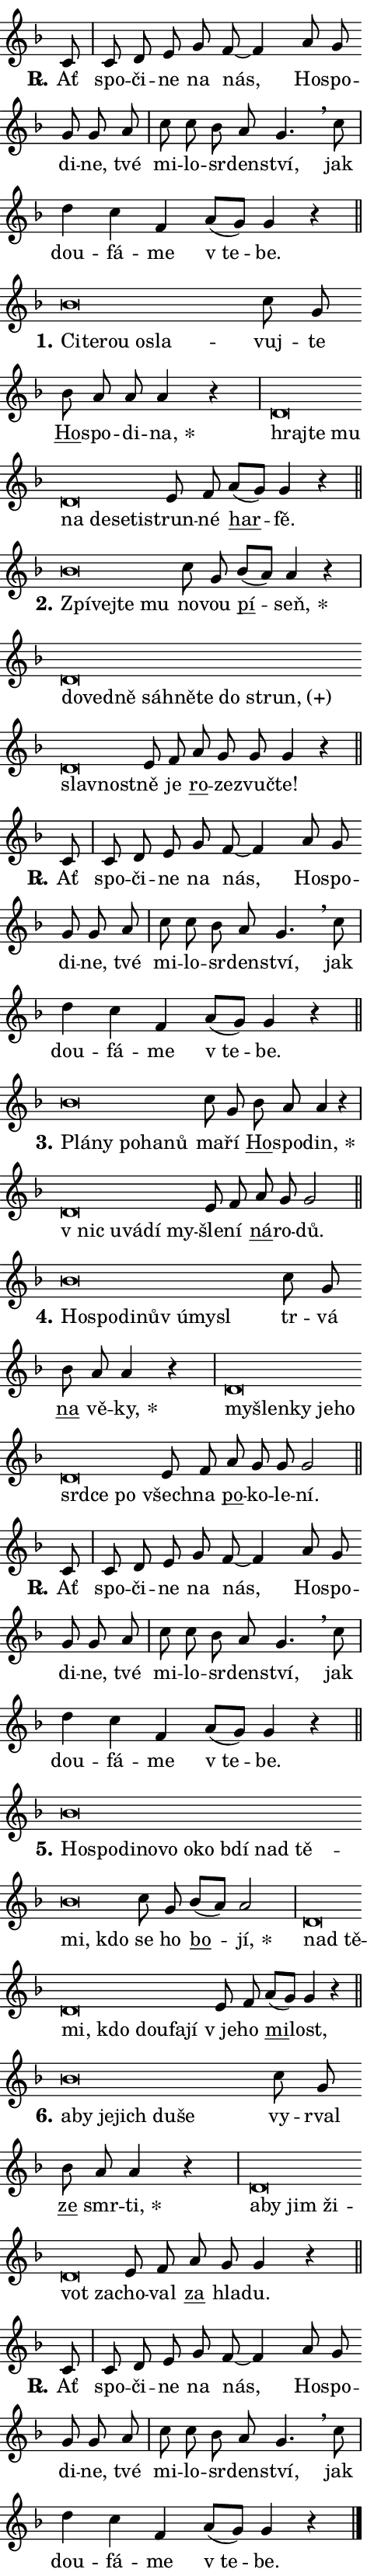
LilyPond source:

\version "2.24.0"
\header { tagline = "" }
\paper {
  indent = 0\cm
  top-margin = 0\cm
  right-margin = 0.13\cm % to fit lyric hyphens
  bottom-margin = 0\cm
  left-margin = 0\cm
  paper-width = 8\cm
  page-breaking = #ly:one-page-breaking
  system-system-spacing.basic-distance = #11
  score-system-spacing.basic-distance = #11
  ragged-last = ##f
}


%% Author: Thomas Morley
%% https://lists.gnu.org/archive/html/lilypond-user/2020-05/msg00002.html
#(define (line-position grob)
"Returns position of @var[grob} in current system:
   @code{'start}, if at first time-step
   @code{'end}, if at last time-step
   @code{'middle} otherwise
"
  (let* ((col (ly:item-get-column grob))
         (ln (ly:grob-object col 'left-neighbor))
         (rn (ly:grob-object col 'right-neighbor))
         (col-to-check-left (if (ly:grob? ln) ln col))
         (col-to-check-right (if (ly:grob? rn) rn col))
         (break-dir-left
           (and
             (ly:grob-property col-to-check-left 'non-musical #f)
             (ly:item-break-dir col-to-check-left)))
         (break-dir-right
           (and
             (ly:grob-property col-to-check-right 'non-musical #f)
             (ly:item-break-dir col-to-check-right))))
        (cond ((eqv? 1 break-dir-left) 'start)
              ((eqv? -1 break-dir-right) 'end)
              (else 'middle))))

#(define (tranparent-at-line-position vctor)
  (lambda (grob)
  "Relying on @code{line-position} select the relevant enry from @var{vctor}.
Used to determine transparency,"
    (case (line-position grob)
      ((end) (not (vector-ref vctor 0)))
      ((middle) (not (vector-ref vctor 1)))
      ((start) (not (vector-ref vctor 2))))))

noteHeadBreakVisibility =
#(define-music-function (break-visibility)(vector?)
"Makes @code{NoteHead}s transparent relying on @var{break-visibility}"
#{
  \override NoteHead.transparent =
    #(tranparent-at-line-position break-visibility)
#})

#(define delete-ledgers-for-transparent-note-heads
  (lambda (grob)
    "Reads whether a @code{NoteHead} is transparent.
If so this @code{NoteHead} is removed from @code{'note-heads} from
@var{grob}, which is supposed to be @code{LedgerLineSpanner}.
As a result ledgers are not printed for this @code{NoteHead}"
    (let* ((nhds-array (ly:grob-object grob 'note-heads))
           (nhds-list
             (if (ly:grob-array? nhds-array)
                 (ly:grob-array->list nhds-array)
                 '()))
           ;; Relies on the transparent-property being done before
           ;; Staff.LedgerLineSpanner.after-line-breaking is executed.
           ;; This is fragile ...
           (to-keep
             (remove
               (lambda (nhd)
                 (ly:grob-property nhd 'transparent #f))
               nhds-list)))
      ;; TODO find a better method to iterate over grob-arrays, similiar
      ;; to filter/remove etc for lists
      ;; For now rebuilt from scratch
      (set! (ly:grob-object grob 'note-heads)  '())
      (for-each
        (lambda (nhd)
          (ly:pointer-group-interface::add-grob grob 'note-heads nhd))
        to-keep))))

squashNotes = {
  \override NoteHead.X-extent = #'(-0.2 . 0.2)
  \override NoteHead.Y-extent = #'(-0.75 . 0)
  \override NoteHead.stencil =
    #(lambda (grob)
       (let ((pos (ly:grob-property grob 'staff-position)))
         (begin
           (if (< pos -7) (display "ERROR: Lower brevis then expected\n") (display ""))
           (if (<= pos -6) ly:text-interface::print ly:note-head::print))))
}
unSquashNotes = {
  \revert NoteHead.X-extent
  \revert NoteHead.Y-extent
  \revert NoteHead.stencil
}

hideNotes = \noteHeadBreakVisibility #begin-of-line-visible
unHideNotes = \noteHeadBreakVisibility #all-visible

% work-around for resetting accidentals
% https://lilypond.org/doc/v2.23/Documentation/notation/displaying-rhythms#unmetered-music
cadenzaMeasure = {
  \cadenzaOff
  \partial 1024 s1024
  \cadenzaOn
}

#(define-markup-command (accent layout props text) (markup?)
  "Underline accented syllable"
  (interpret-markup layout props
    #{\markup \override #'(offset . 4.3) \underline { #text }#}))

responsum = \markup \concat {
  "R" \hspace #-1.05 \path #0.1 #'((moveto 0 0.07) (lineto 0.9 0.8)) \hspace #0.05 "."
}

spaceSize = #0.6828661417322834 % exact space size for TeX Gyre Schola

\layout {
  \context {
    \Staff
    \remove "Time_signature_engraver"
    \override LedgerLineSpanner.after-line-breaking = #delete-ledgers-for-transparent-note-heads
  }
  \context {
    \Lyrics {
      \override LyricSpace.minimum-distance = \spaceSize
      \override LyricText.font-name = #"TeX Gyre Schola"
      \override LyricText.font-size = 1
      \override StanzaNumber.font-name = #"TeX Gyre Schola Bold"
      \override StanzaNumber.font-size = 1
    }
  }
  \context {
    \Score 
    \override NoteHead.text =
      #(lambda (grob) 
        (let ((pos (ly:grob-property grob 'staff-position)))
          #{\markup {
            \combine
              \halign #-0.55 \raise #(if (= pos -6) 0 0.5) \override #'(thickness . 2) \draw-line #'(3.2 . 0)
              \musicglyph "noteheads.sM1"
          }#}))
  }
}

% magnetic-lyrics.ily
%
%   written by
%     Jean Abou Samra <jean@abou-samra.fr>
%     Werner Lemberg <wl@gnu.org>
%
%   adapted by
%     Jiri Hon <jiri.hon@gmail.com>
%
% Version 2022-Apr-15

% https://www.mail-archive.com/lilypond-user@gnu.org/msg149350.html

#(define (Left_hyphen_pointer_engraver context)
   "Collect syllable-hyphen-syllable occurrences in lyrics and store
them in properties.  This engraver only looks to the left.  For
example, if the lyrics input is @code{foo -- bar}, it does the
following.

@itemize @bullet
@item
Set the @code{text} property of the @code{LyricHyphen} grob between
@q{foo} and @q{bar} to @code{foo}.

@item
Set the @code{left-hyphen} property of the @code{LyricText} grob with
text @q{foo} to the @code{LyricHyphen} grob between @q{foo} and
@q{bar}.
@end itemize

Use this auxiliary engraver in combination with the
@code{lyric-@/text::@/apply-@/magnetic-@/offset!} hook."
   (let ((hyphen #f)
         (text #f))
     (make-engraver
      (acknowledgers
       ((lyric-syllable-interface engraver grob source-engraver)
        (set! text grob)))
      (end-acknowledgers
       ((lyric-hyphen-interface engraver grob source-engraver)
        ;(when (not (grob::has-interface grob 'lyric-space-interface))
          (set! hyphen grob)));)
      ((stop-translation-timestep engraver)
       (when (and text hyphen)
         (ly:grob-set-object! text 'left-hyphen hyphen))
       (set! text #f)
       (set! hyphen #f)))))

#(define (lyric-text::apply-magnetic-offset! grob)
   "If the space between two syllables is less than the value in
property @code{LyricText@/.details@/.squash-threshold}, move the right
syllable to the left so that it gets concatenated with the left
syllable.

Use this function as a hook for
@code{LyricText@/.after-@/line-@/breaking} if the
@code{Left_@/hyphen_@/pointer_@/engraver} is active."
   (let ((hyphen (ly:grob-object grob 'left-hyphen #f)))
     (when hyphen
       (let ((left-text (ly:spanner-bound hyphen LEFT)))
         (when (grob::has-interface left-text 'lyric-syllable-interface)
           (let* ((common (ly:grob-common-refpoint grob left-text X))
                  (this-x-ext (ly:grob-extent grob common X))
                  (left-x-ext
                   (begin
                     ;; Trigger magnetism for left-text.
                     (ly:grob-property left-text 'after-line-breaking)
                     (ly:grob-extent left-text common X)))
                  ;; `delta` is the gap width between two syllables.
                  (delta (- (interval-start this-x-ext)
                            (interval-end left-x-ext)))
                  (details (ly:grob-property grob 'details))
                  (threshold (assoc-get 'squash-threshold details 0.2)))
             (when (< delta threshold)
               (let* (;; We have to manipulate the input text so that
                      ;; ligatures crossing syllable boundaries are not
                      ;; disabled.  For languages based on the Latin
                      ;; script this is essentially a beautification.
                      ;; However, for non-Western scripts it can be a
                      ;; necessity.
                      (lt (ly:grob-property left-text 'text))
                      (rt (ly:grob-property grob 'text))
                      (is-space (grob::has-interface hyphen 'lyric-space-interface))
                      (space (if is-space " " ""))
                      (extra-delta (if is-space spaceSize 0))
                      ;; Append new syllable.
                      (ltrt-space (if (and (string? lt) (string? rt))
                                (string-append lt space rt)
                                (make-concat-markup (list lt space rt))))
                      ;; Right-align `ltrt` to the right side.
                      (ltrt-space-markup (grob-interpret-markup
                               grob
                               (make-translate-markup
                                (cons (interval-length this-x-ext) 0)
                                (make-right-align-markup ltrt-space)))))
                 (begin
                   ;; Don't print `left-text`.
                   (ly:grob-set-property! left-text 'stencil #f)
                   ;; Set text and stencil (which holds all collected
                   ;; syllables so far) and shift it to the left.
                   (ly:grob-set-property! grob 'text ltrt-space)
                   (ly:grob-set-property! grob 'stencil ltrt-space-markup)
                   (ly:grob-translate-axis! grob (- (- delta extra-delta)) X))))))))))


#(define (lyric-hyphen::displace-bounds-first grob)
   ;; Make very sure this callback isn't triggered too early.
   (let ((left (ly:spanner-bound grob LEFT))
         (right (ly:spanner-bound grob RIGHT)))
     (ly:grob-property left 'after-line-breaking)
     (ly:grob-property right 'after-line-breaking)
     (ly:lyric-hyphen::print grob)))

squashThreshold = #0.4

\layout {
  \context {
    \Lyrics
    \consists #Left_hyphen_pointer_engraver
    \override LyricText.after-line-breaking =
      #lyric-text::apply-magnetic-offset!
    \override LyricHyphen.stencil = #lyric-hyphen::displace-bounds-first
    \override LyricText.details.squash-threshold = \squashThreshold
    \override LyricHyphen.minimum-distance = 0
    \override LyricHyphen.minimum-length = \squashThreshold
  }
}

squashText = \override LyricText.details.squash-threshold = 9999
unSquashText = \override LyricText.details.squash-threshold = \squashThreshold

leftText = \override LyricText.self-alignment-X = #LEFT
unLeftText = \revert LyricText.self-alignment-X

starOffset = #(lambda (grob) 
                (let ((x_offset (ly:self-alignment-interface::aligned-on-x-parent grob)))
                  (if (= x_offset 0) 0 (+ x_offset 1.2))))

star = #(define-music-function (syllable)(string?)
"Append star separator at the end of a syllable"
#{
  \once \override LyricText.X-offset = #starOffset
  \lyricmode { \markup {
    #syllable
    \override #'((font-name . "TeX Gyre Schola Bold")) \hspace #0.2 \lower #0.65 \larger "*"
  } }
#})

starAccent = #(define-music-function (syllable)(string?)
"Append star separator at the end of a syllable and make accent"
#{
  \once \override LyricText.X-offset = #starOffset
  \lyricmode { \markup {
    \accent #syllable
    \override #'((font-name . "TeX Gyre Schola Bold")) \hspace #0.2 \lower #0.65 \larger "*"
  } }
#})

breath = #(define-music-function (syllable)(string?)
"Append breathing indicator at the end of a syllable"
#{
  \lyricmode { \markup { #syllable "+" } }
#})

optionalBreath = #(define-music-function (syllable)(string?)
"Append optional breathing indicator at the end of a syllable"
#{
  \lyricmode { \markup { #syllable "(+)" } }
#})


\score {
    <<
        \new Voice = "melody" { \cadenzaOn \key f \major \relative { c'8 \cadenzaMeasure \bar "|" c d e \bar "" g f~ f4 \bar "" a8 g \bar "" g g a \cadenzaMeasure \bar "|" c c \bar "" bes a g4. \breathe c8 \cadenzaMeasure \bar "|" d4 c \bar "" f, a8[( g)] g4 r \cadenzaMeasure \bar "||" \break } }
        \new Lyrics \lyricsto "melody" { \lyricmode { \set stanza = \responsum
Ať spo -- či -- ne na nás, Ho -- spo -- di -- ne, tvé mi -- lo -- sr -- den -- ství, jak dou -- fá -- me "v te" -- be. } }
    >>
    \layout {}
}

\score {
    <<
        \new Voice = "melody" { \cadenzaOn \key f \major \relative { \squashNotes bes'\breve*1/16 \hideNotes \breve*1/16 \bar "" \breve*1/16 \bar "" \breve*1/16 \breve*1/16 \bar "" \unHideNotes \unSquashNotes c8 g \bar "" bes a a a4 r \cadenzaMeasure \bar "|" \squashNotes d,\breve*1/16 \hideNotes \breve*1/16 \bar "" \breve*1/16 \bar "" \breve*1/16 \bar "" \breve*1/16 \bar "" \breve*1/16 \breve*1/16 \bar "" \unHideNotes \unSquashNotes e8 f \bar "" a[( g)] g4 r \cadenzaMeasure \bar "||" \break } }
        \new Lyrics \lyricsto "melody" { \lyricmode { \set stanza = "1."
\leftText Ci -- \squashText te -- rou o -- sla -- \unLeftText \unSquashText vuj -- te \markup \accent Ho -- spo -- di -- \star na, \leftText hraj -- \squashText te mu na de -- se -- ti -- \unLeftText \unSquashText strun -- né \markup \accent har -- fě. } }
    >>
    \layout {}
}

\score {
    <<
        \new Voice = "melody" { \cadenzaOn \key f \major \relative { \squashNotes bes'\breve*1/16 \hideNotes \breve*1/16 \bar "" \breve*1/16 \breve*1/16 \bar "" \unHideNotes \unSquashNotes c8 g \bar "" bes[( a)] a4 r \cadenzaMeasure \bar "|" \squashNotes d,\breve*1/16 \hideNotes \breve*1/16 \bar "" \breve*1/16 \bar "" \breve*1/16 \bar "" \breve*1/16 \bar "" \breve*1/16 \bar "" \breve*1/16 \bar "" \breve*1/16 \bar "" \breve*1/16 \breve*1/16 \bar "" \unHideNotes \unSquashNotes e8 f \bar "" a g g g4 r \cadenzaMeasure \bar "||" \break } }
        \new Lyrics \lyricsto "melody" { \lyricmode { \set stanza = "2."
\leftText Zpí -- \squashText vej -- te mu \unLeftText \unSquashText no -- vou \markup \accent pí -- \star seň, \leftText do -- \squashText ved -- ně sáh -- ně -- te do \optionalBreath strun, slav -- nost -- \unLeftText \unSquashText ně je \markup \accent ro -- ze -- zvuč -- te! } }
    >>
    \layout {}
}

\score {
    <<
        \new Voice = "melody" { \cadenzaOn \key f \major \relative { c'8 \cadenzaMeasure \bar "|" c d e \bar "" g f~ f4 \bar "" a8 g \bar "" g g a \cadenzaMeasure \bar "|" c c \bar "" bes a g4. \breathe c8 \cadenzaMeasure \bar "|" d4 c \bar "" f, a8[( g)] g4 r \cadenzaMeasure \bar "||" \break } }
        \new Lyrics \lyricsto "melody" { \lyricmode { \set stanza = \responsum
Ať spo -- či -- ne na nás, Ho -- spo -- di -- ne, tvé mi -- lo -- sr -- den -- ství, jak dou -- fá -- me "v te" -- be. } }
    >>
    \layout {}
}

\score {
    <<
        \new Voice = "melody" { \cadenzaOn \key f \major \relative { \squashNotes bes'\breve*1/16 \hideNotes \breve*1/16 \bar "" \breve*1/16 \bar "" \breve*1/16 \breve*1/16 \bar "" \unHideNotes \unSquashNotes c8 g \bar "" bes a a4 r \cadenzaMeasure \bar "|" \squashNotes d,\breve*1/16 \hideNotes \breve*1/16 \bar "" \breve*1/16 \bar "" \breve*1/16 \breve*1/16 \bar "" \unHideNotes \unSquashNotes e8 f \bar "" a g g2 \cadenzaMeasure \bar "||" \break } }
        \new Lyrics \lyricsto "melody" { \lyricmode { \set stanza = "3."
\leftText Plá -- \squashText ny po -- ha -- nů \unLeftText \unSquashText ma -- ří \markup \accent Ho -- spo -- \star din, \leftText "v nic" \squashText u -- vá -- dí my -- \unLeftText \unSquashText šle -- ní \markup \accent ná -- ro -- dů. } }
    >>
    \layout {}
}

\score {
    <<
        \new Voice = "melody" { \cadenzaOn \key f \major \relative { \squashNotes bes'\breve*1/16 \hideNotes \breve*1/16 \bar "" \breve*1/16 \bar "" \breve*1/16 \bar "" \breve*1/16 \bar "" \breve*1/16 \breve*1/16 \bar "" \unHideNotes \unSquashNotes c8 g \bar "" bes a a4 r \cadenzaMeasure \bar "|" \squashNotes d,\breve*1/16 \hideNotes \breve*1/16 \bar "" \breve*1/16 \bar "" \breve*1/16 \bar "" \breve*1/16 \bar "" \breve*1/16 \bar "" \breve*1/16 \breve*1/16 \bar "" \unHideNotes \unSquashNotes e8 f \bar "" a g g g2 \cadenzaMeasure \bar "||" \break } }
        \new Lyrics \lyricsto "melody" { \lyricmode { \set stanza = "4."
\leftText Ho -- \squashText spo -- di -- nův ú -- my -- sl \unLeftText \unSquashText tr -- vá \markup \accent na vě -- \star ky, \leftText my -- \squashText šlen -- ky je -- ho srd -- ce po \unLeftText \unSquashText všech -- na \markup \accent po -- ko -- le -- ní. } }
    >>
    \layout {}
}

\score {
    <<
        \new Voice = "melody" { \cadenzaOn \key f \major \relative { c'8 \cadenzaMeasure \bar "|" c d e \bar "" g f~ f4 \bar "" a8 g \bar "" g g a \cadenzaMeasure \bar "|" c c \bar "" bes a g4. \breathe c8 \cadenzaMeasure \bar "|" d4 c \bar "" f, a8[( g)] g4 r \cadenzaMeasure \bar "||" \break } }
        \new Lyrics \lyricsto "melody" { \lyricmode { \set stanza = \responsum
Ať spo -- či -- ne na nás, Ho -- spo -- di -- ne, tvé mi -- lo -- sr -- den -- ství, jak dou -- fá -- me "v te" -- be. } }
    >>
    \layout {}
}

\score {
    <<
        \new Voice = "melody" { \cadenzaOn \key f \major \relative { \squashNotes bes'\breve*1/16 \hideNotes \breve*1/16 \bar "" \breve*1/16 \bar "" \breve*1/16 \bar "" \breve*1/16 \bar "" \breve*1/16 \bar "" \breve*1/16 \bar "" \breve*1/16 \bar "" \breve*1/16 \bar "" \breve*1/16 \bar "" \breve*1/16 \breve*1/16 \bar "" \unHideNotes \unSquashNotes c8 g \bar "" bes[( a)] a2 \cadenzaMeasure \bar "|" \squashNotes d,\breve*1/16 \hideNotes \breve*1/16 \bar "" \breve*1/16 \bar "" \breve*1/16 \bar "" \breve*1/16 \bar "" \breve*1/16 \breve*1/16 \bar "" \unHideNotes \unSquashNotes e8 f \bar "" a[( g)] g4 r \cadenzaMeasure \bar "||" \break } }
        \new Lyrics \lyricsto "melody" { \lyricmode { \set stanza = "5."
\leftText Ho -- \squashText spo -- di -- no -- vo o -- ko bdí nad tě -- mi, kdo \unLeftText \unSquashText se ho \markup \accent bo -- \star jí, \leftText nad \squashText tě -- mi, kdo dou -- fa -- jí \unLeftText \unSquashText "v je" -- ho \markup \accent mi -- lost, } }
    >>
    \layout {}
}

\score {
    <<
        \new Voice = "melody" { \cadenzaOn \key f \major \relative { \squashNotes bes'\breve*1/16 \hideNotes \breve*1/16 \bar "" \breve*1/16 \bar "" \breve*1/16 \bar "" \breve*1/16 \breve*1/16 \bar "" \unHideNotes \unSquashNotes c8 g \bar "" bes a a4 r \cadenzaMeasure \bar "|" \squashNotes d,\breve*1/16 \hideNotes \breve*1/16 \bar "" \breve*1/16 \bar "" \breve*1/16 \bar "" \breve*1/16 \breve*1/16 \bar "" \unHideNotes \unSquashNotes e8 f \bar "" a g g4 r \cadenzaMeasure \bar "||" \break } }
        \new Lyrics \lyricsto "melody" { \lyricmode { \set stanza = "6."
\leftText a -- \squashText by je -- jich du -- še \unLeftText \unSquashText vy -- rval \markup \accent ze smr -- \star ti, \leftText a -- \squashText by jim ži -- vot za -- \unLeftText \unSquashText cho -- val \markup \accent za hla -- du. } }
    >>
    \layout {}
}

\score {
    <<
        \new Voice = "melody" { \cadenzaOn \key f \major \relative { c'8 \cadenzaMeasure \bar "|" c d e \bar "" g f~ f4 \bar "" a8 g \bar "" g g a \cadenzaMeasure \bar "|" c c \bar "" bes a g4. \breathe c8 \cadenzaMeasure \bar "|" d4 c \bar "" f, a8[( g)] g4 r \cadenzaMeasure \bar "||" \break } \bar "|." }
        \new Lyrics \lyricsto "melody" { \lyricmode { \set stanza = \responsum
Ať spo -- či -- ne na nás, Ho -- spo -- di -- ne, tvé mi -- lo -- sr -- den -- ství, jak dou -- fá -- me "v te" -- be. } }
    >>
    \layout {}
}
